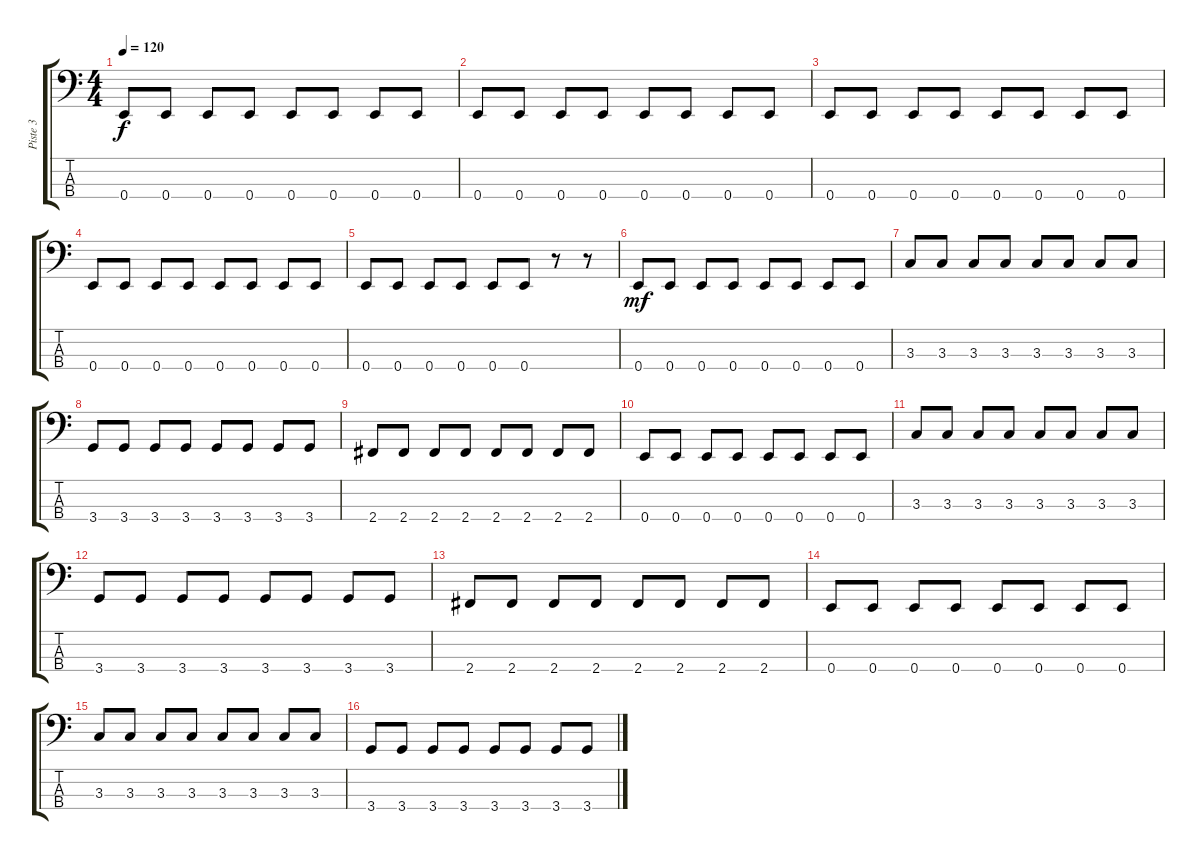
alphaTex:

\track ("Piste 3" "Piste 3") {instrument electricbassfinger}
\staff {score tabs}
\tuning (G2 D2 A1 E1) {hide}
\ts (4 4)
\tempo 120
\clef f4
\ks c
0.4.8{dy f} 0.4.8 0.4.8 0.4.8 0.4.8 0.4.8 0.4.8 0.4.8 |
0.4.8 0.4.8 0.4.8 0.4.8 0.4.8 0.4.8 0.4.8 0.4.8 |
0.4.8 0.4.8 0.4.8 0.4.8 0.4.8 0.4.8 0.4.8 0.4.8 |
0.4.8 0.4.8 0.4.8 0.4.8 0.4.8 0.4.8 0.4.8 0.4.8 |
0.4.8 0.4.8 0.4.8 0.4.8 0.4.8 0.4.8 r.8 r.8 |
0.4.8{dy mf} 0.4.8 0.4.8 0.4.8 0.4.8 0.4.8 0.4.8 0.4.8 |
3.3.8 3.3.8 3.3.8 3.3.8 3.3.8 3.3.8 3.3.8 3.3.8 |
3.4.8 3.4.8 3.4.8 3.4.8 3.4.8 3.4.8 3.4.8 3.4.8 |
2.4.8 2.4.8 2.4.8 2.4.8 2.4.8 2.4.8 2.4.8 2.4.8 |
0.4.8 0.4.8 0.4.8 0.4.8 0.4.8 0.4.8 0.4.8 0.4.8 |
3.3.8 3.3.8 3.3.8 3.3.8 3.3.8 3.3.8 3.3.8 3.3.8 |
3.4.8 3.4.8 3.4.8 3.4.8 3.4.8 3.4.8 3.4.8 3.4.8 |
2.4.8 2.4.8 2.4.8 2.4.8 2.4.8 2.4.8 2.4.8 2.4.8 |
0.4.8 0.4.8 0.4.8 0.4.8 0.4.8 0.4.8 0.4.8 0.4.8 |
3.3.8 3.3.8 3.3.8 3.3.8 3.3.8 3.3.8 3.3.8 3.3.8 |
3.4.8 3.4.8 3.4.8 3.4.8 3.4.8 3.4.8 3.4.8 3.4.8
